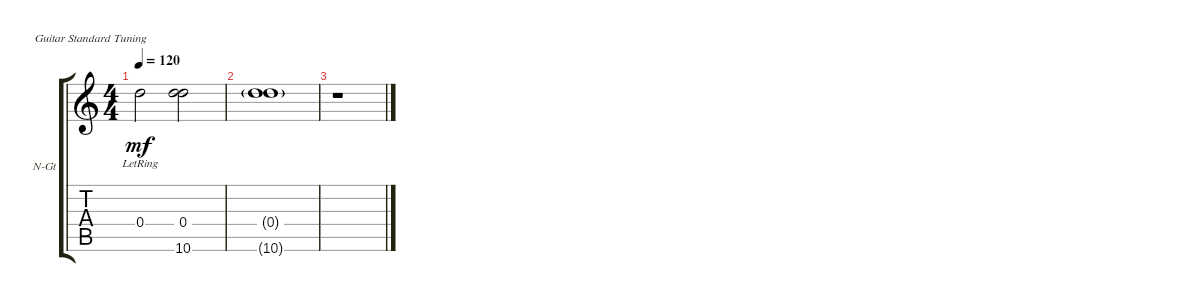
\defaultSystemsLayout 4
\bracketExtendMode groupsimilarinstruments
\firstSystemTrackNameOrientation horizontal
\otherSystemsTrackNameOrientation horizontal
\track ("Nylon Guitar" "N-Gt") {instrument electricpiano2}
\staff {score tabs}
\tuning (E4 B3 G3 D3 A2 E2)
\displaytranspose 12
\ts (4 4)
\tempo 120
\clef g2
\ks aminor
0.4{lr}.2{ot 8vb dy mf} (10.6 0.4).2{ot 8vb} |
(10.6{g} 0.4{g}).1{ot 8vb} |
r.1
